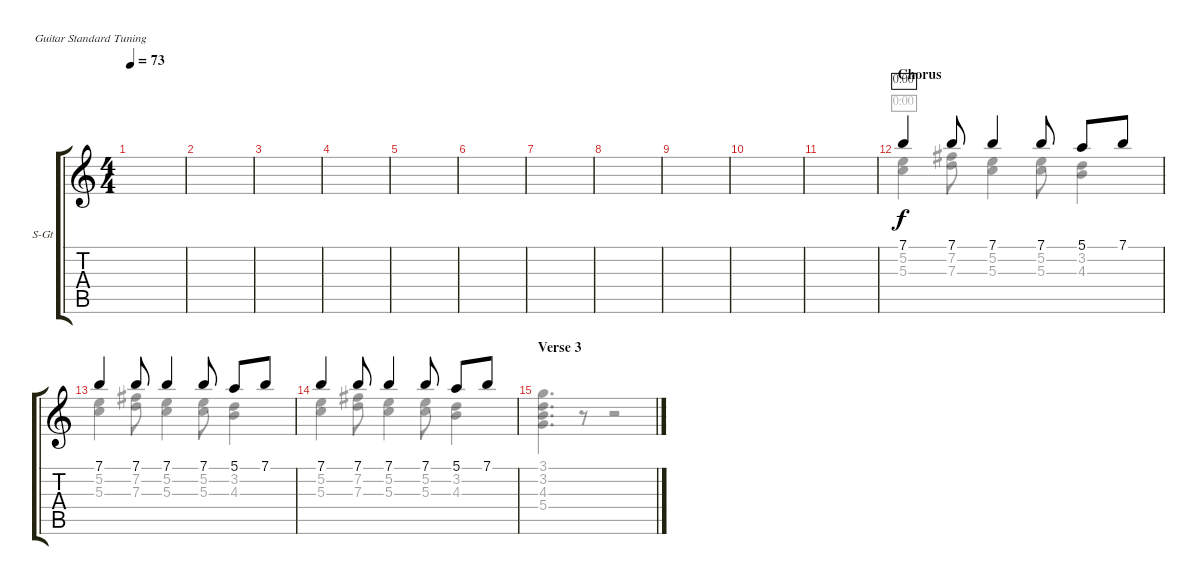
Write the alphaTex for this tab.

\defaultSystemsLayout 4
\bracketExtendMode groupsimilarinstruments
\firstSystemTrackNameOrientation horizontal
\otherSystemsTrackNameOrientation horizontal
\track ("Steel Guitar" "S-Gt") {instrument acousticguitarsteel}
\staff {score tabs}
\tuning (E4 B3 G3 D3 A2 E2)
\voice
\ts (4 4)
\tempo 73
\clef g2
\ks c
|
|
|
|
|
|
|
|
|
|
|
\section ("" "Chorus")
7.1.4{timer} 7.1.8 7.1.4 7.1.8 5.1.8 7.1.8 |
7.1.4 7.1.8 7.1.4 7.1.8 5.1.8 7.1.8 |
7.1.4 7.1.8 7.1.4 7.1.8 5.1.8 7.1.8 |
\section ("" "Verse 3")
|
\voice
\clef g2
\ottava regular
\simile none
\ks c
|
|
|
|
|
|
|
|
|
|
|
(5.3 5.2).4{timer} (7.3 7.2).8 (5.3 5.2).4 (5.3 5.2).8 (4.3 3.2).4 |
(5.3 5.2).4 (7.3 7.2).8 (5.3 5.2).4 (5.3 5.2).8 (4.3 3.2).4 |
(5.3 5.2).4 (7.3 7.2).8 (5.3 5.2).4 (5.3 5.2).8 (4.3 3.2).4 |
(5.4 4.3 3.2 3.1).4{d} r.8 r.2 |
